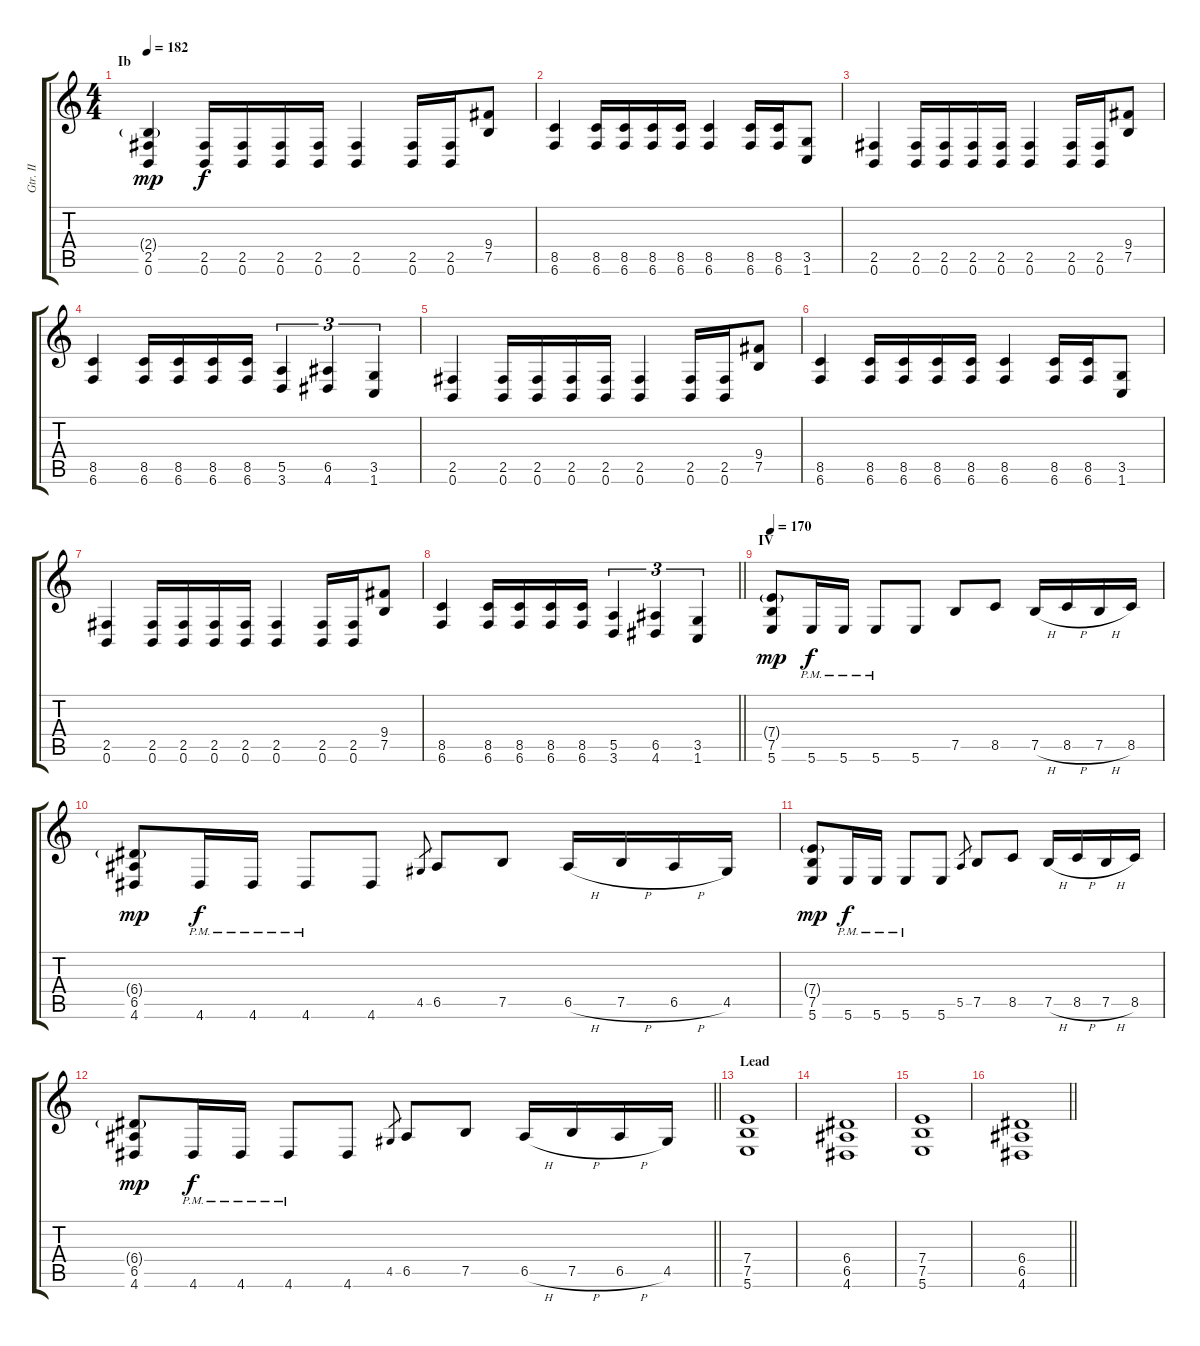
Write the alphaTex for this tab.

\track ("Gtr. II" "Gtr. II") {instrument overdrivenguitar}
\staff {score tabs}
\tuning (B3 Gb3 D3 A2 E2 B1) {hide}
\ts (4 4)
\section ("" "Ib")
\tempo 182
\clef g2
\ks c
(2.4{g} 2.5 0.6).4{dy mp} (2.5 0.6).16{dy f} (2.5 0.6).16 (2.5 0.6).16 (2.5 0.6).16 (2.5 0.6).4 (2.5 0.6).16 (2.5 0.6).16 (9.4 7.5).8 |
(8.5 6.6).4 (8.5 6.6).16 (8.5 6.6).16 (8.5 6.6).16 (8.5 6.6).16 (8.5 6.6).4 (8.5 6.6).16 (8.5 6.6).16 (3.5 1.6).8 |
(2.5 0.6).4 (2.5 0.6).16 (2.5 0.6).16 (2.5 0.6).16 (2.5 0.6).16 (2.5 0.6).4 (2.5 0.6).16 (2.5 0.6).16 (9.4 7.5).8 |
(8.5 6.6).4 (8.5 6.6).16 (8.5 6.6).16 (8.5 6.6).16 (8.5 6.6).16 (5.5 3.6).4{tu (3 2)} (6.5 4.6).4{tu (3 2)} (3.5 1.6).4{tu (3 2)} |
(2.5 0.6).4 (2.5 0.6).16 (2.5 0.6).16 (2.5 0.6).16 (2.5 0.6).16 (2.5 0.6).4 (2.5 0.6).16 (2.5 0.6).16 (9.4 7.5).8 |
(8.5 6.6).4 (8.5 6.6).16 (8.5 6.6).16 (8.5 6.6).16 (8.5 6.6).16 (8.5 6.6).4 (8.5 6.6).16 (8.5 6.6).16 (3.5 1.6).8 |
(2.5 0.6).4 (2.5 0.6).16 (2.5 0.6).16 (2.5 0.6).16 (2.5 0.6).16 (2.5 0.6).4 (2.5 0.6).16 (2.5 0.6).16 (9.4 7.5).8 |
\barLineRight lightlight
(8.5 6.6).4 (8.5 6.6).16 (8.5 6.6).16 (8.5 6.6).16 (8.5 6.6).16 (5.5 3.6).4{tu (3 2)} (6.5 4.6).4{tu (3 2)} (3.5 1.6).4{tu (3 2)} |
\section ("" "IV")
\tempo 170
(7.4{g} 7.5 5.6).8{dy mp} 5.6{pm}.16{dy f} 5.6{pm}.16 5.6{pm}.8 5.6.8 7.5.8 8.5.8 7.5{h}.16 8.5{h}.16 7.5{h}.16 8.5.16 |
(6.4{g} 6.5 4.6).8{dy mp} 4.6{pm}.16{dy f} 4.6{pm}.16 4.6{pm}.8 4.6.8 4.5.8{gr} 6.5.8 7.5.8 6.5{h}.16 7.5{h}.16 6.5{h}.16 4.5.16 |
(7.4{g} 7.5 5.6).8{dy mp} 5.6{pm}.16{dy f} 5.6{pm}.16 5.6{pm}.8 5.6.8 5.5.8{gr} 7.5.8 8.5.8 7.5{h}.16 8.5{h}.16 7.5{h}.16 8.5.16 |
\barLineRight lightlight
(6.4{g} 6.5 4.6).8{dy mp} 4.6{pm}.16{dy f} 4.6{pm}.16 4.6{pm}.8 4.6.8 4.5.8{gr} 6.5.8 7.5.8 6.5{h}.16 7.5{h}.16 6.5{h}.16 4.5.16 |
\section ("" "Lead")
(7.4 7.5 5.6).1{volume 13} |
(6.4 6.5 4.6).1 |
(7.4 7.5 5.6).1 |
\barLineRight lightlight
(6.4 6.5 4.6).1
